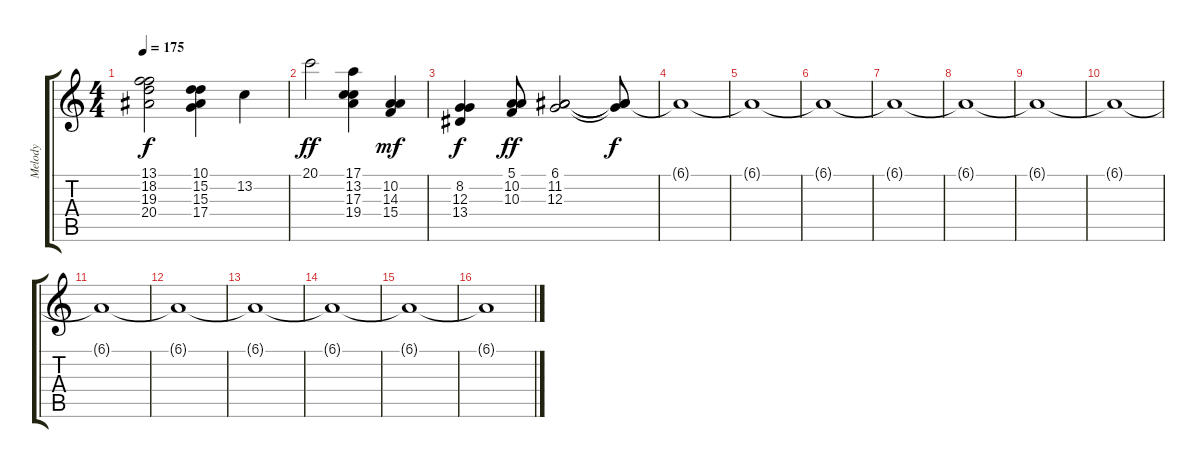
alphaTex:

\track ("Melody" "Melody") {instrument flute}
\staff {score tabs}
\tuning (E4 B3 G3 D3 A2 E2) {hide}
\ts (4 4)
\tempo 175
\clef g2
\ks c
(13.1 18.2 19.3 20.4).2{dy f} (10.1 15.2 15.3 17.4).4 13.2.4 |
20.1.2{dy ff} (17.1 13.2 17.3 19.4).4 (10.2 14.3 15.4).4{dy mf} |
(8.2 12.3 13.4).4{dy f} (5.1 10.2 10.3).8{dy ff} (6.1 11.2 12.3).2 (6.1{t} 11.2{t} 12.3{t}).8{dy f} |
6.1{t}.1 |
6.1{t}.1 |
6.1{t}.1 |
6.1{t}.1 |
6.1{t}.1 |
6.1{t}.1 |
6.1{t}.1 |
6.1{t}.1 |
6.1{t}.1 |
6.1{t}.1 |
6.1{t}.1 |
6.1{t}.1 |
6.1{t}.1
